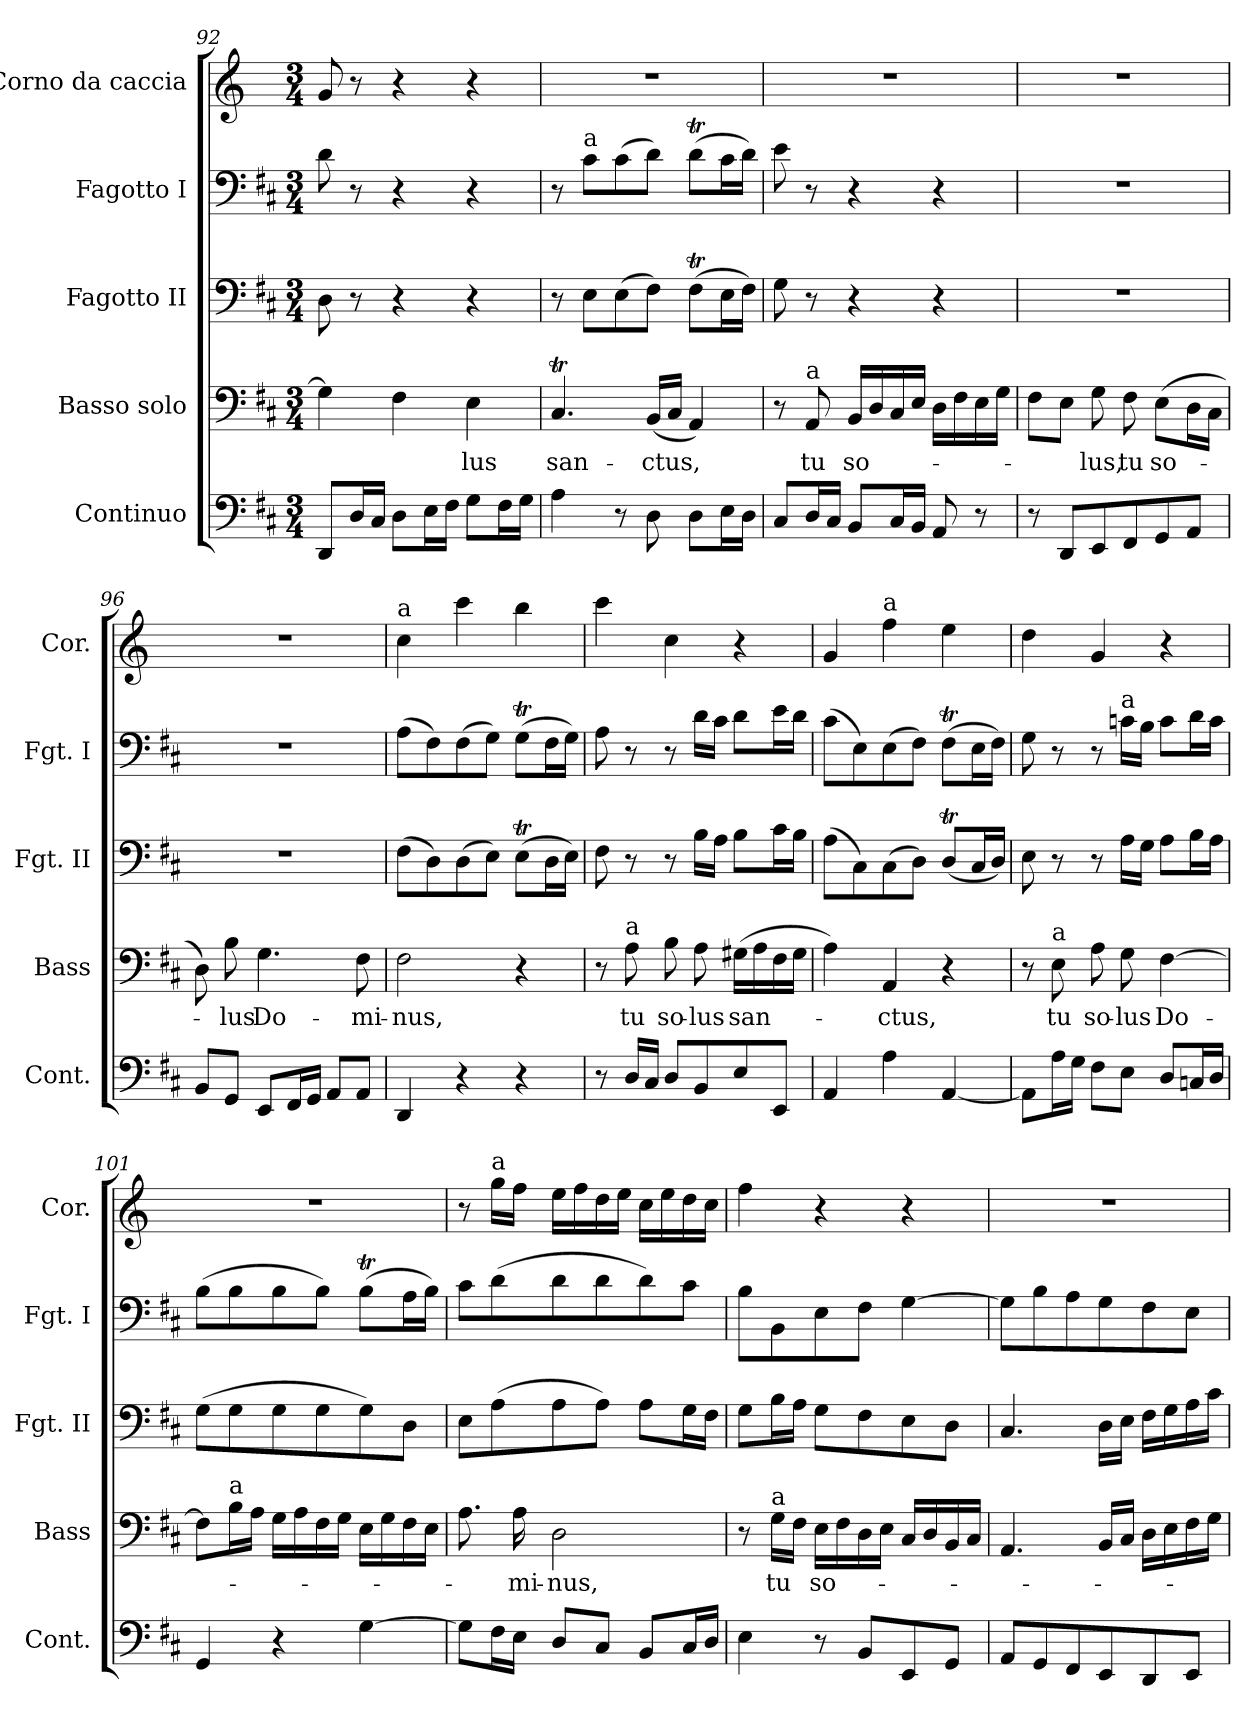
**kern	**kern	**text	**kern	**kern	**kern
*part5	*part4	*part4	*part3	*part2	*part1
*staff5	*staff4	*staff4	*staff3	*staff2	*staff1
*I"Continuo	*I"Basso solo	*	*I"Fagotto II	*I"Fagotto I	*I"Corno da caccia
*I'Cont.	*I'Bass	*	*I'Fgt. II	*I'Fgt. I	*I'Cor.
*clefF4	*clefF4	*	*clefF4	*clefF4	*clefG2
*	*	*	*	*	*ITrd6c10
*k[f#c#]	*k[f#c#]	*	*k[f#c#]	*k[f#c#]	*k[f#c#]
*M3/4	*M3/4	*	*M3/4	*M3/4	*M3/4
=92	=92	=92	=92	=92	=92
8DD/L	4G\]	.	8D\	8d\	8A/
16D/L	.	.	8r	8r	8r
16C#/JJ	.	.	.	.	.
8D\L	4F#\	.	4r	4r	4r
16E\L	.	.	.	.	.
16F#\JJ	.	.	.	.	.
8G\L	4E\	-lus	4r	4r	4r
16F#\L	.	.	.	.	.
16G\JJ	.	.	.	.	.
=93	=93	=93	=93	=93	=93
4A\	4.C#t/	san-	8r	8r	2.r
!	!	!	!	!LO:TX:a:t=a	!
.	.	.	8E\L	8c#\L	.
8r	.	.	(8E\	(8c#\	.
8D\	(16BB/LL	-ctus,	8F#\J)	8d\J)	.
.	16C#/JJ	.	.	.	.
8D\L	4AA/)	.	(8F#t\L	(8dT\L	.
16E\L	.	.	16E\L	16c#\L	.
16D\JJ	.	.	16F#\JJ)	16d\JJ)	.
=94	=94	=94	=94	=94	=94
8C#/L	8r	.	8G\	8e\	2.r
!	!LO:TX:a:t=a	!	!	!	!
16D/L	8AA/	tu	8r	8r	.
16C#/JJ	.	.	.	.	.
8BB/L	16BB/LL	so-	4r	4r	.
.	16D/	.	.	.	.
16C#/L	16C#/	.	.	.	.
16BB/JJ	16E/JJ	.	.	.	.
8AA/	16D\LL	.	4r	4r	.
.	16F#\	.	.	.	.
8r	16E\	.	.	.	.
.	16G\JJ	.	.	.	.
=95	=95	=95	=95	=95	=95
8r	8F#\L	.	2.r	2.r	2.r
8DD/L	8E\J	.	.	.	.
8EE/	8G\	-lus,	.	.	.
8FF#/	8F#\	tu	.	.	.
8GG/	(8E\L	so-	.	.	.
8AA/J	16D\L	.	.	.	.
.	16C#\JJ	.	.	.	.
=96	=96	=96	=96	=96	=96
8BB/L	8D\)	.	2.r	2.r	2.r
8GG/J	8B\	-lus	.	.	.
8EE/L	4.G\	Do-	.	.	.
16FF#/L	.	.	.	.	.
16GG/JJ	.	.	.	.	.
8AA/L	.	.	.	.	.
8AA/J	8F#\	-mi-	.	.	.
=97	=97	=97	=97	=97	=97
!	!	!	!	!	!LO:TX:a:t=a
4DD/	2F#\	-nus,	(8F#\L	(8A\L	4d\
.	.	.	8D\)	8F#\)	.
4r	.	.	(8D\	(8F#\	4dd\
.	.	.	8E\J)	8G\J)	.
4r	4r	.	(8ET\L	(8GT\L	4cc#\
.	.	.	16D\L	16F#\L	.
.	.	.	16E\JJ)	16G\JJ)	.
=98	=98	=98	=98	=98	=98
8r	8r	.	8F#\	8A\	4dd\
!	!LO:TX:a:t=a	!	!	!	!
16D/LL	8A\	tu	8r	8r	.
16C#/JJ	.	.	.	.	.
8D/L	8B\	so-	8r	8r	4d\
8BB/	8A\	-lus	16B\LL	16d\LL	.
.	.	.	16A\JJ	16c#\JJ	.
8E/	(16G#X\LL	san-	8B\L	8d\L	4r
.	16A\	.	.	.	.
8EE/J	16F#\	.	16c#\L	16e\L	.
.	16G#\JJ	.	16B\JJ	16d\JJ	.
=99	=99	=99	=99	=99	=99
4AA/	4A\)	.	(8A\L	(8c#\L	4A/
.	.	.	8C#\)	8E\)	.
!	!	!	!	!	!LO:TX:a:t=a
4A\	4AA/	-ctus,	(8C#\	(8E\	4g\
.	.	.	8D\J)	8F#\J)	.
[4AA/	4r	.	(8DT/L	(8F#t\L	4f#\
.	.	.	16C#/L	16E\L	.
.	.	.	16D/JJ)	16F#\JJ)	.
=100	=100	=100	=100	=100	=100
8AA\L]	8r	.	8E\	8G\	4e\
!	!LO:TX:a:t=a	!	!	!	!
16A\L	8E\	tu	8r	8r	.
16G\JJ	.	.	.	.	.
8F#\L	8A\	so-	8r	8r	4A/
!	!	!	!	!LO:TX:a:t=a	!
8E\J	8G\	-lus	16A\LL	16cn\LL	.
.	.	.	16G\JJ	16B\JJ	.
8D/L	[4F#\	Do-	8A\L	8c\L	4r
16Cn/L	.	.	16B\L	16d\L	.
16D/JJ	.	.	16A\JJ	16c\JJ	.
=101	=101	=101	=101	=101	=101
4GG/	8F#\L]	.	(8G\L	(8B\L	2.r
!	!LO:TX:a:t=a	!	!	!	!
.	16B\L	.	8G\	8B\	.
.	16A\JJ	.	.	.	.
4r	16G\LL	.	8G\	8B\	.
.	16A\	.	.	.	.
.	16F#\	.	8G\	8B\J)	.
.	16G\JJ	.	.	.	.
[4G\	16E\LL	.	8G\)	(8BT\L	.
.	16G\	.	.	.	.
.	16F#\	.	8D\J	16A\L	.
.	16E\JJ	.	.	16B\JJ)	.
=102	=102	=102	=102	=102	=102
8G\L]	8.A\	.	8E\L	8c#\L	8r
!	!	!	!	!	!LO:TX:a:t=a
16F#\L	.	.	(8A\	(8d\	16a\LL
16E\JJ	16A\	-mi-	.	.	16g\JJ
8D/L	2D\	-nus,	8A\	8d\	16f#\LL
.	.	.	.	.	16g\
8C#/J	.	.	8A\J)	8d\	16e\
.	.	.	.	.	16f#\JJ
8BB/L	.	.	8A\L	8d\)	16d\LL
.	.	.	.	.	16f#\
16C#/L	.	.	16G\L	8c#\J	16e\
16D/JJ	.	.	16F#\JJ	.	16d\JJ
=103	=103	=103	=103	=103	=103
4E\	8r	.	8G\L	8B\L	4g\
!	!LO:TX:a:t=a	!	!	!	!
.	16G\LL	tu	16B\L	8BB\	.
.	16F#\JJ	.	16A\JJ	.	.
8r	16E\LL	so-	8G\L	8E\	4r
.	16F#\	.	.	.	.
8BB/L	16D\	.	8F#\	8F#\J	.
.	16E\JJ	.	.	.	.
8EE/	16C#/LL	.	8E\	[4G\	4r
.	16D/	.	.	.	.
8GG/J	16BB/	.	8D\J	.	.
.	16C#/JJ	.	.	.	.
=104	=104	=104	=104	=104	=104
8AA/L	4.AA/	.	4.C#/	8G\L]	2.r
8GG/	.	.	.	8B\	.
8FF#/	.	.	.	8A\	.
8EE/	16BB/LL	.	16D\LL	8G\	.
.	16C#/JJ	.	16E\JJ	.	.
8DD/	16D\LL	.	16F#\LL	8F#\	.
.	16E\	.	16G\	.	.
8EE/J	16F#\	.	16A\	8E\J	.
.	16G\JJ	.	16c#\JJ	.	.
=	=	=	=	=	=
*-	*-	*-	*-	*-	*-
